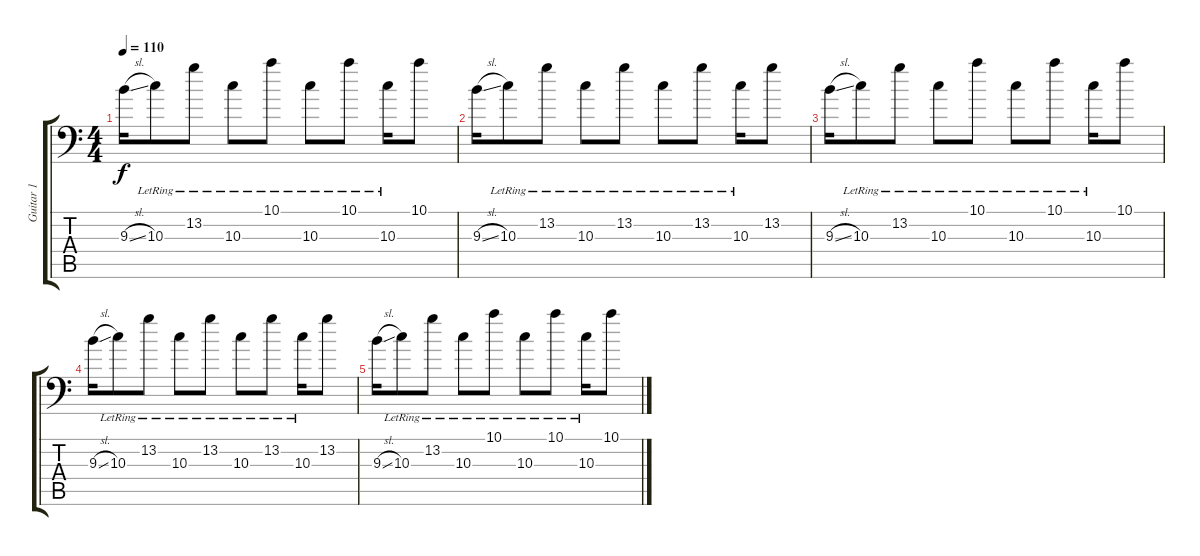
\track ("Guitar 1" "Guitar 1") {instrument electricguitarclean}
\staff {score tabs}
\tuning (B3 Gb3 D3 A2 E2 A1) {hide}
\ts (4 4)
\tempo 110
\clef f4
\ks c
9.3{sl}.16{dy f} 10.3{lr}.8 13.2{lr}.8 10.3{lr}.8 10.1{lr}.8 10.3{lr}.8 10.1{lr}.8 10.3{lr}.16 10.1.8 |
9.3{sl}.16 10.3{lr}.8 13.2{lr}.8 10.3{lr}.8 13.2{lr}.8 10.3{lr}.8 13.2{lr}.8 10.3{lr}.16 13.2.8 |
9.3{sl}.16 10.3{lr}.8 13.2{lr}.8 10.3{lr}.8 10.1{lr}.8 10.3{lr}.8 10.1{lr}.8 10.3{lr}.16 10.1.8 |
9.3{sl}.16 10.3{lr}.8 13.2{lr}.8 10.3{lr}.8 13.2{lr}.8 10.3{lr}.8 13.2{lr}.8 10.3{lr}.16 13.2.8 |
9.3{sl}.16 10.3{lr}.8 13.2{lr}.8 10.3{lr}.8 10.1{lr}.8 10.3{lr}.8 10.1{lr}.8 10.3{lr}.16 10.1.8
